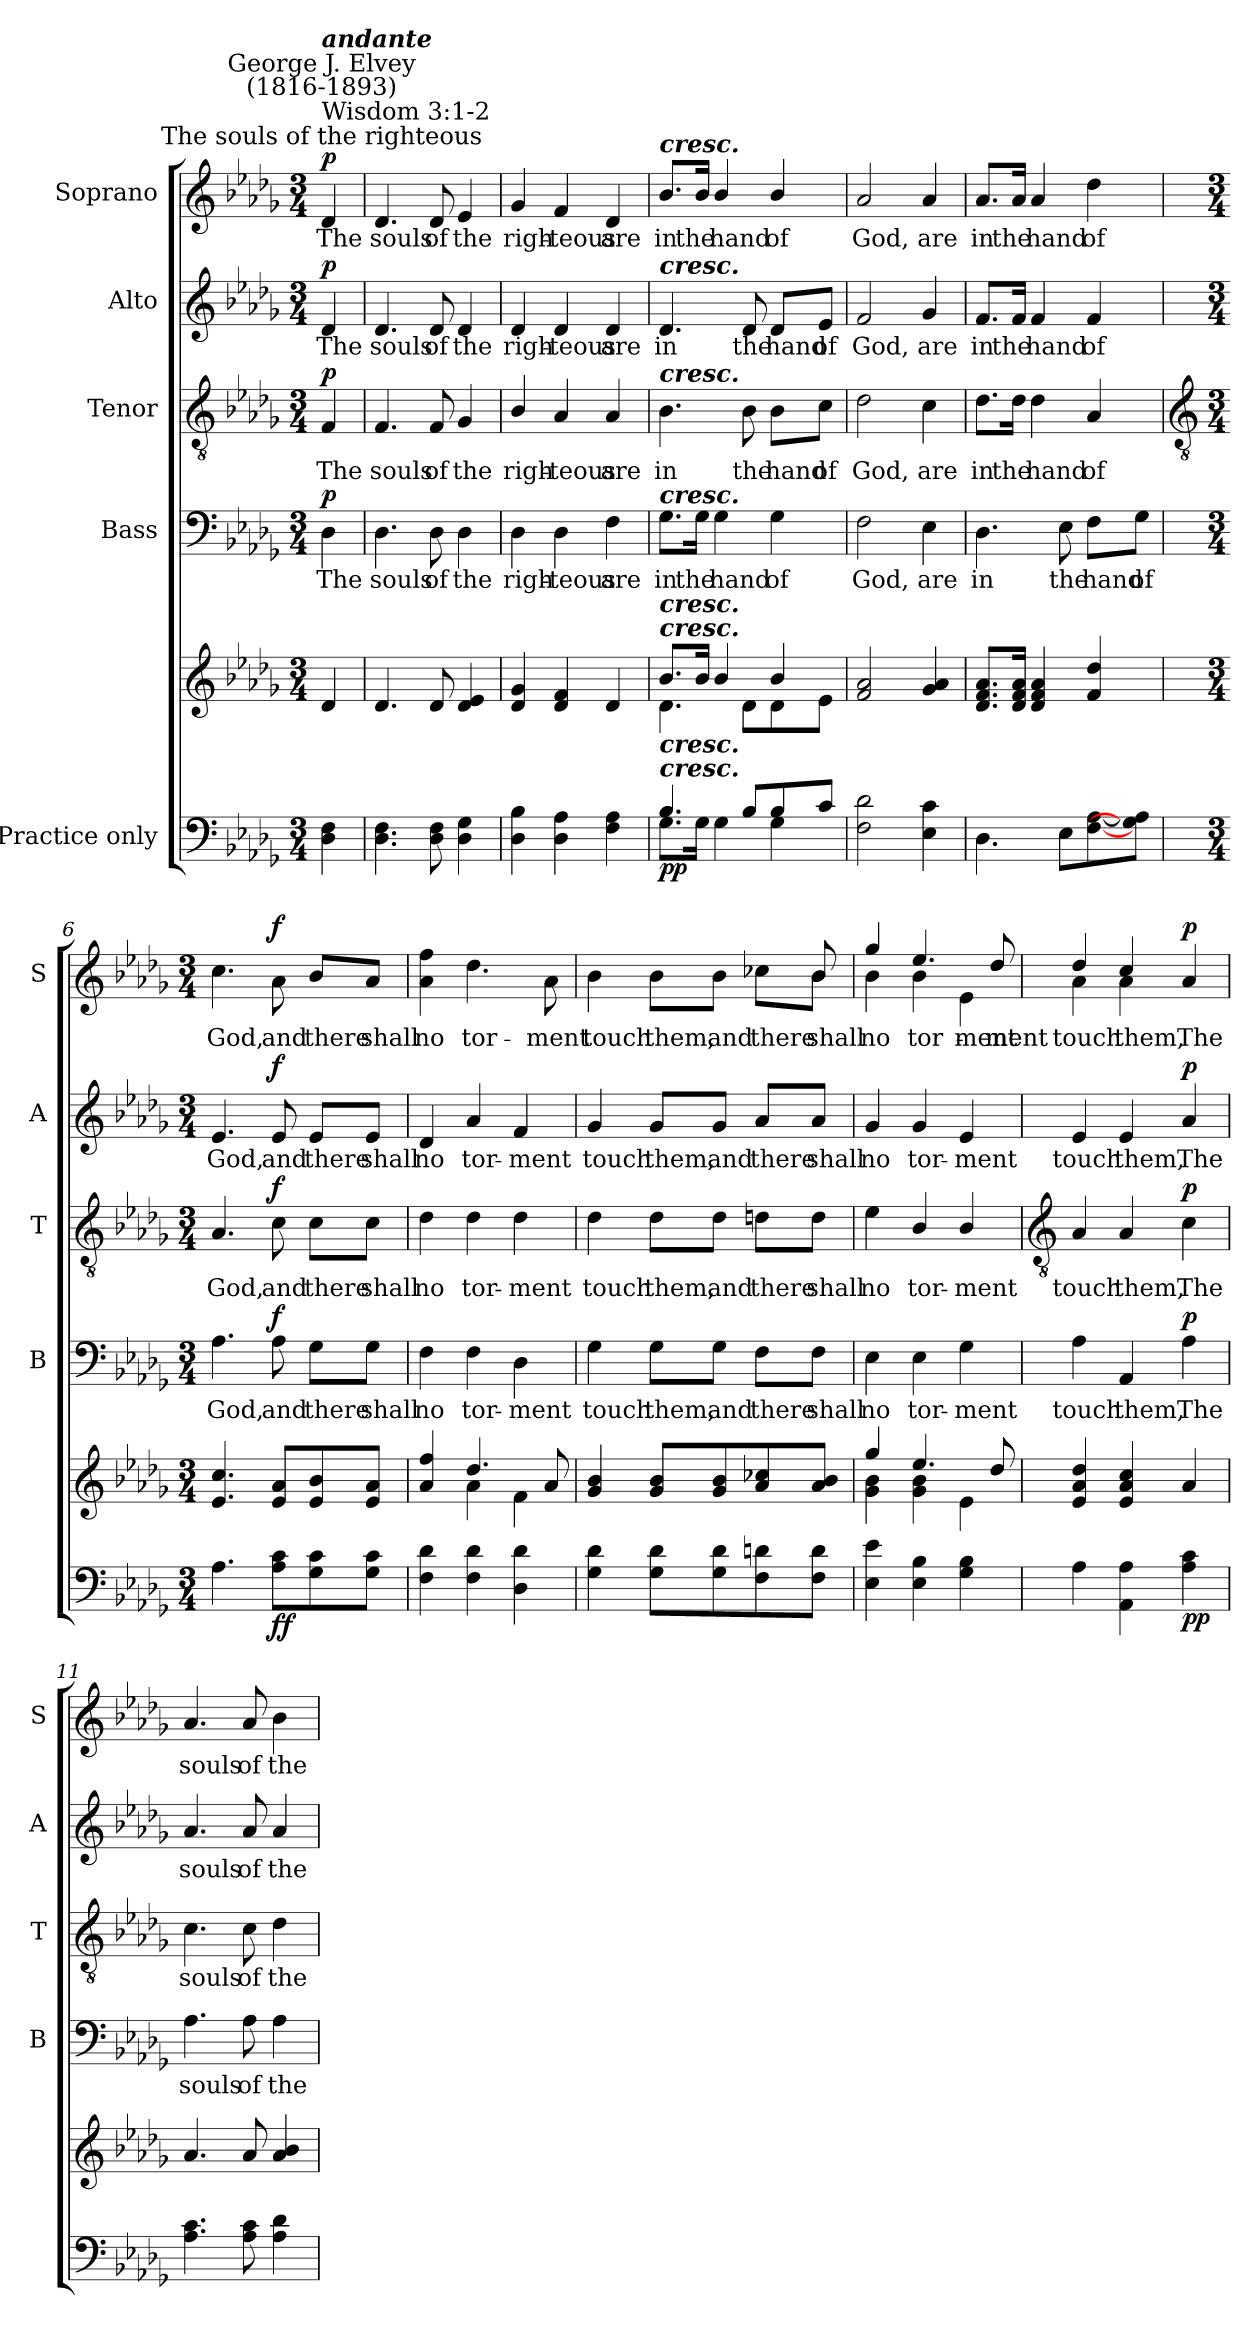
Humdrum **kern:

**kern	**kern	**dynam	**kern	**text	**dynam	**kern	**text	**dynam	**kern	**text	**dynam	**kern	**text	**dynam
*part5	*part5	*part5	*part4	*part4	*part4	*part3	*part3	*part3	*part2	*part2	*part2	*part1	*part1	*part1
*staff6	*staff5	*staff5/6	*staff4	*staff4	*staff4	*staff3	*staff3	*staff3	*staff2	*staff2	*staff2	*staff1	*staff1	*staff1
*I"Practice only	*	*	*I"Bass	*	*	*I"Tenor	*	*	*I"Alto	*	*	*I"Soprano	*	*
*	*	*	*I'B	*	*	*I'T	*	*	*I'A	*	*	*I'S	*	*
*clefF4	*clefG2	*	*clefF4	*	*	*clefGv2	*	*	*clefG2	*	*	*clefG2	*	*
*k[b-e-a-d-g-]	*k[b-e-a-d-g-]	*	*k[b-e-a-d-g-]	*	*	*k[b-e-a-d-g-]	*	*	*k[b-e-a-d-g-]	*	*	*k[b-e-a-d-g-]	*	*
*D-:	*D-:	*	*D-:	*	*	*D-:	*	*	*D-:	*	*	*D-:	*	*
*M3/4	*M3/4	*	*M3/4	*	*	*M3/4	*	*	*M3/4	*	*	*M3/4	*	*
*MM72	*MM72	*	*MM72	*	*	*MM72	*	*	*MM72	*	*	*MM72	*	*
=	=	=	=	=	=	=	=	=	=	=	=	=	=	=
*^	*^	*	*	*	*	*	*	*	*	*	*	*	*	*
!	!	!	!	!	!	!	!	!	!	!	!	!	!	!LO:TX:a:cj:t=The souls of the righteous	!	!
!	!	!	!	!	!	!	!	!	!	!	!	!	!	!LO:TX:a:t=Wisdom 3&colon;1-2	!	!
!	!	!	!	!	!	!	!	!	!	!	!	!	!	!LO:TX:a:cj:t=George J. Elvey\n(1816-1893)	!	!
!	!	!	!	!	!	!	!	!	!	!	!	!	!	!LO:TX:a:Bi:t=andante	!	!
!	!	!	!	!LO:DY:b=2	!	!LO:LY:b	!	!	!LO:LY:b	!	!	!LO:LY:b	!	!	!LO:LY:b	!
!	!	!	!	!LO:DY:n=1:b	!	!	!	!	!	!	!	!	!	!	!	!
!	!	!	!	!LO:DY:n=2:b	!	!	!LO:DY:b	!	!	!LO:DY:b	!	!	!LO:DY:b	!	!	!LO:DY:b
4ryy	4D-\ 4F\	4d-/	4ryy	p f p	4D-	The	p	4F	The	p	4d-	The	p	4d-	The	p
=1	=1	=1	=1	=1	=1	=1	=1	=1	=1	=1	=1	=1	=1	=1	=1	=1
!	!	!	!	!	!	!LO:LY:b	!	!	!LO:LY:b	!	!	!LO:LY:b	!	!	!LO:LY:b	!
2.ryy	4.D-\ 4.F\	4.d-/	2.ryy	.	4.D-	souls	.	4.F	souls	.	4.d-	souls	.	4.d-	souls	.
!	!	!	!	!	!	!LO:LY:b	!	!	!LO:LY:b	!	!	!LO:LY:b	!	!	!LO:LY:b	!
.	8D-\ 8F\	8d-/	.	.	8D-	of	.	8F	of	.	8d-	of	.	8d-	of	.
!	!	!	!	!	!	!LO:LY:b	!	!	!LO:LY:b	!	!	!LO:LY:b	!	!	!LO:LY:b	!
.	4D-\ 4G-\	4d-/ 4e-/	.	.	4D-	the	.	4G-	the	.	4d-	the	.	4e-	the	.
=2	=2	=2	=2	=2	=2	=2	=2	=2	=2	=2	=2	=2	=2	=2	=2	=2
!	!	!	!	!	!	!LO:LY:b	!	!	!LO:LY:b	!	!	!LO:LY:b	!	!	!LO:LY:b	!
2.ryy	4D-\ 4B-\	4d-/ 4g-/	2.ryy	.	4D-	righ-	.	4B-/	righ-	.	4d-	righ-	.	4g-	righ-	.
!	!	!	!	!	!	!LO:LY:b	!	!	!LO:LY:b	!	!	!LO:LY:b	!	!	!LO:LY:b	!
.	4D-\ 4A-\	4d-/ 4f/	.	.	4D-	-teous	.	4A-	-teous	.	4d-	-teous	.	4f	-teous	.
!	!	!	!	!	!	!LO:LY:b	!	!	!LO:LY:b	!	!	!LO:LY:b	!	!	!LO:LY:b	!
.	4F\ 4A-\	4d-/	.	.	4F	are	.	4A-	are	.	4d-	are	.	4d-	are	.
=3	=3	=3	=3	=3	=3	=3	=3	=3	=3	=3	=3	=3	=3	=3	=3	=3
!	!	!	!	!	!	!	!	!	!	!	!	!	!	!LO:TX:a:Bi:t=cresc.	!	!
!	!	!	!	!	!	!	!	!	!	!	!LO:TX:a:Bi:t=cresc.	!	!	!	!	!
!	!	!	!	!	!	!	!	!LO:TX:a:Bi:t=cresc.	!	!	!	!	!	!	!	!
!	!	!	!	!	!LO:TX:a:Bi:t=cresc.	!	!	!	!	!	!	!	!	!	!	!
!	!	!LO:TX:a:Bi:t=cresc.	!	!	!	!	!	!	!	!	!	!	!	!	!	!
!	!	!LO:TX:a:Bi:t=cresc.	!	!	!	!	!	!	!	!	!	!	!	!	!	!
!LO:TX:a:Bi:t=cresc.	!	!	!	!	!	!	!	!	!	!	!	!	!	!	!	!
!LO:TX:a:Bi:t=cresc.	!	!	!	!	!	!	!	!	!	!	!	!	!	!	!	!
!	!	!	!	!LO:DY:b=2	!	!LO:LY:b	!	!	!LO:LY:b	!	!	!LO:LY:b	!	!	!LO:LY:b	!
!	!	!	!	!LO:DY:n=1:b	!	!	!	!	!	!	!	!	!	!	!	!
4.B-/	8.G-\L	8.b-/L	4.d-\	p p	8.G-\L	in	.	4.B-	in	.	4.d-	in	.	8.b-/L	in	.
!	!	!	!	!	!	!LO:LY:b	!	!	!	!	!	!	!	!	!LO:LY:b	!
.	16G-\J	16b-/J	.	.	16G-\Jk	the	.	.	.	.	.	.	.	16b-/Jk	the	.
!	!	!	!	!	!	!LO:LY:b	!	!	!	!	!	!	!	!	!LO:LY:b	!
.	4G-\	4b-/	.	.	4G-\	hand	.	.	.	.	.	.	.	4b-/	hand	.
!	!	!	!	!	!	!	!	!	!LO:LY:b	!	!	!LO:LY:b	!	!	!	!
8B-/L	.	.	8d-\L	.	.	.	.	8B-	the	.	8d-	the	.	.	.	.
!	!	!	!	!	!	!LO:LY:b	!	!	!LO:LY:b	!	!	!LO:LY:b	!	!	!LO:LY:b	!
8B-/	4G-\	4b-/	8d-\	.	4G-\	of	.	8B-\L	hand	.	8d-/L	hand	.	4b-/	of	.
!	!	!	!	!	!	!	!	!	!LO:LY:b	!	!	!LO:LY:b	!	!	!	!
8c/J	.	.	8e-\J	.	.	.	.	8c\J	of	.	8e-/J	of	.	.	.	.
=4	=4	=4	=4	=4	=4	=4	=4	=4	=4	=4	=4	=4	=4	=4	=4	=4
!	!	!	!LO:N:vis=1	!	!	!LO:LY:b	!	!	!LO:LY:b	!	!	!LO:LY:b	!	!	!LO:LY:b	!
2.ryy	2F\ 2d-\	2f/ 2a-/	2.ryy	.	2F	God,	.	2d-	God,	.	2f	God,	.	2a-	God,	.
!	!	!	!	!	!	!LO:LY:b	!	!	!LO:LY:b	!	!	!LO:LY:b	!	!	!LO:LY:b	!
.	4E-\ 4c\	4g-/ 4a-/	.	.	4E-	are	.	4c	are	.	4g-	are	.	4a-	are	.
=5	=5	=5	=5	=5	=5	=5	=5	=5	=5	=5	=5	=5	=5	=5	=5	=5
!	!	!	!LO:N:vis=1	!	!	!LO:LY:b	!	!	!LO:LY:b	!	!	!LO:LY:b	!	!	!LO:LY:b	!
2.ryy	4.D-\	8.d-/ 8.f/ 8.a-/L	2.ryy	.	4.D-	in	.	8.d-\L	in	.	8.f/L	in	.	8.a-/L	in	.
!	!	!	!	!	!	!	!	!	!LO:LY:b	!	!	!LO:LY:b	!	!	!LO:LY:b	!
.	.	16d-/ 16f/ 16a-/J	.	.	.	.	.	16d-\Jk	the	.	16f/Jk	the	.	16a-/Jk	the	.
!	!	!	!	!	!	!	!	!	!LO:LY:b	!	!	!LO:LY:b	!	!	!LO:LY:b	!
.	.	4d-/ 4f/ 4a-/	.	.	.	.	.	4d-	hand	.	4f	hand	.	4a-	hand	.
!	!	!	!	!	!	!LO:LY:b	!	!	!	!	!	!	!	!	!	!
.	8E-\L	.	.	.	8E-	the	.	.	.	.	.	.	.	.	.	.
!	!	!	!	!	!	!LO:LY:b	!	!	!LO:LY:b	!	!	!LO:LY:b	!	!	!LO:LY:b	!
.	[8F\ [8A-\	4f/ 4dd-/	.	.	8F\L	hand	.	4A-	of	.	4f	of	.	4dd-	of	.
!	!	!	!	!	!	!LO:LY:b	!	!	!	!	!	!	!	!	!	!
.	8G-\] 8A-\]J	.	.	.	8G-\J	of	.	.	.	.	.	.	.	.	.	.
*v	*v	*	*	*	*	*	*	*	*	*	*	*	*	*	*	*
!!LO:LB:g=z
=6	=6	=6	=6	=6	=6	=6	=6	=6	=6	=6	=6	=6	=6	=6	=6
*	*	*	*	*	*	*	*clefGv2	*	*	*	*	*	*	*	*
*M3/4	*M3/4	*	*	*M3/4	*	*	*M3/4	*	*	*M3/4	*	*	*M3/4	*	*
*^	*	*	*	*	*	*	*	*	*	*	*	*	*	*	*
!	!	!	!LO:N:vis=1	!	!	!LO:LY:b	!	!	!LO:LY:b	!	!	!LO:LY:b	!	!LO:N:vis=1	!LO:LY:b	!
*v	*v	*	*	*	*	*	*	*	*	*	*	*	*	*^	*	*
4.A-	4.e-/ 4.cc/	2.ryy	.	4.A-	God,	.	4.A-	God,	.	4.e-	God,	.	2.ryy	4.cc	God,	.
!	!	!	!LO:DY:b=2	!	!LO:LY:b	!	!	!LO:LY:b	!	!	!LO:LY:b	!	!	!	!LO:LY:b	!
!	!	!	!LO:DY:n=1:b	!	!	!LO:DY:b	!	!	!LO:DY:b	!	!	!LO:DY:b	!	!	!	!LO:DY:b
8A- 8cL	8e-/ 8a-/L	.	f f	8A-	and	f	8c	and	f	8e-	and	f	.	8a-	and	f
!	!	!	!	!	!LO:LY:b	!	!	!LO:LY:b	!	!	!LO:LY:b	!	!	!	!LO:LY:b	!
8G- 8c	8e-/ 8b-/	.	.	8G-\L	there	.	8c\L	there	.	8e-/L	there	.	.	8b-/L	there	.
!	!	!	!	!	!LO:LY:b	!	!	!LO:LY:b	!	!	!LO:LY:b	!	!	!	!LO:LY:b	!
8G- 8cJ	8e-/ 8a-/J	.	.	8G-\J	shall	.	8c\J	shall	.	8e-/J	shall	.	.	8a-/J	shall	.
=7	=7	=7	=7	=7	=7	=7	=7	=7	=7	=7	=7	=7	=7	=7	=7	=7
!	!	!	!	!	!LO:LY:b	!	!	!LO:LY:b	!	!	!LO:LY:b	!	!LO:N:vis=1	!	!LO:LY:b	!
4F 4d-	4a-/ 4ff/	4ryy	.	4F	no	.	4d-	no	.	4d-	no	.	2.ryy	4a- 4ff	no	.
!	!	!	!	!	!LO:LY:b	!	!	!LO:LY:b	!	!	!LO:LY:b	!	!	!	!LO:LY:b	!
4F 4d-	4.dd-/	4a-\	.	4F	tor-	.	4d-	tor-	.	4a-	tor-	.	.	4.dd-	tor-	.
!	!	!	!	!	!LO:LY:b	!	!	!LO:LY:b	!	!	!LO:LY:b	!	!	!	!	!
4D- 4d-	.	4f\	.	4D-	-ment	.	4d-	-ment	.	4f	-ment	.	.	.	.	.
!	!	!	!	!	!	!	!	!	!	!	!	!	!	!	!LO:LY:b	!
.	8a-/	.	.	.	.	.	.	.	.	.	.	.	.	8a-	-ment	.
=8	=8	=8	=8	=8	=8	=8	=8	=8	=8	=8	=8	=8	=8	=8	=8	=8
!	!	!	!	!	!LO:LY:b	!	!	!LO:LY:b	!	!	!LO:LY:b	!	!	!	!LO:LY:b	!
4G- 4d-	4g-/ 4b-/	2ryy	.	4G-	touch	.	4d-	touch	.	4g-	touch	.	2ryy	4b-	touch	.
!	!	!	!	!	!LO:LY:b	!	!	!LO:LY:b	!	!	!LO:LY:b	!	!	!	!LO:LY:b	!
8G- 8d-L	8g-/ 8b-/L	.	.	8G-\L	them,	.	8d-\L	them,	.	8g-/L	them,	.	.	8b-\L	them,	.
!	!	!	!	!	!LO:LY:b	!	!	!LO:LY:b	!	!	!LO:LY:b	!	!	!	!LO:LY:b	!
8G- 8d-	8g-/ 8b-/	.	.	8G-\J	and	.	8d-\J	and	.	8g-/J	and	.	.	8b-\J	and	.
!	!	!	!	!	!LO:LY:b	!	!	!LO:LY:b	!	!	!LO:LY:b	!	!	!	!LO:LY:b	!
8F 8dn	8a-/ 8cc-X/	8ryy	.	8F\L	there	.	8dn\L	there	.	8a-/L	there	.	8ryy	8cc-X\L	there	.
!	!	!	!	!	!LO:LY:b	!	!	!LO:LY:b	!	!	!LO:LY:b	!	!	!	!LO:LY:a	!
!	!	!	!	!	!	!	!	!	!	!	!	!	!	!	!LO:LY:b	!
8F 8dJ	8a-/ 8b-/J	8ryy	.	8F\J	shall	.	8d\J	shall	.	8a-/J	shall	.	8b-/	8b-\J	shall	.
=9	=9	=9	=9	=9	=9	=9	=9	=9	=9	=9	=9	=9	=9	=9	=9	=9
!	!	!	!	!	!LO:LY:b	!	!	!LO:LY:b	!	!	!LO:LY:b	!	!	!	!LO:LY:a	!
!	!	!	!	!	!	!	!	!	!	!	!	!	!	!	!LO:LY:b	!
4E- 4e-	4gg-/	4g-\ 4b-\	.	4E-	no	.	4e-	no	.	4g-	no	.	4gg-/	4b-	no	.
!	!	!	!	!	!LO:LY:b	!	!	!LO:LY:b	!	!	!LO:LY:b	!	!	!	!LO:LY:a	!
!	!	!	!	!	!	!	!	!	!	!	!	!	!	!	!LO:LY:b	!
4E- 4B-	4.ee-/	4g-\ 4b-\	.	4E-	tor-	.	4B-/	tor-	.	4g-	tor-	.	4.ee-/	4b-	tor-	.
!	!	!	!	!	!LO:LY:b	!	!	!LO:LY:b	!	!	!LO:LY:b	!	!	!	!LO:LY:b	!
4G- 4B-	.	4e-\	.	4G-	-ment	.	4B-/	-ment	.	4e-	-ment	.	.	4e-\	-ment	.
!	!	!	!	!	!	!	!	!	!	!	!	!	!	!	!LO:LY:a	!
.	8dd-/	.	.	.	.	.	.	.	.	.	.	.	8dd-/	.	-ment	.
*	*v	*v	*	*	*	*	*	*	*	*	*	*	*	*	*	*
!!LO:LB:g=z	!!
=10	=10	=10	=10	=10	=10	=10	=10	=10	=10	=10	=10	=10	=10	=10	=10
*	*	*	*	*	*	*clefGv2	*	*	*	*	*	*	*	*	*
!	!	!	!	!LO:LY:b	!	!	!LO:LY:b	!	!	!LO:LY:b	!	!	!	!LO:LY:a	!
!	!	!	!	!	!	!	!	!	!	!	!	!	!	!LO:LY:b	!
4A-	4e- 4a- 4dd-	.	4A-	touch	.	4A-	touch	.	4e-	touch	.	4dd-/	4a-\	touch	.
!	!	!	!	!LO:LY:b	!	!	!LO:LY:b	!	!	!LO:LY:b	!	!	!	!LO:LY:a	!
!	!	!	!	!	!	!	!	!	!	!	!	!	!	!LO:LY:b	!
4AA- 4A-	4e- 4a- 4cc	.	4AA-	them,	.	4A-	them,	.	4e-	them,	.	4cc/	4a-\	them,	.
!	!	!LO:DY:b=2	!	!LO:LY:b	!	!	!LO:LY:b	!	!	!LO:LY:b	!	!	!	!LO:LY:b	!
!	!	!LO:DY:n=1:b	!	!	!LO:DY:b	!	!	!LO:DY:b	!	!	!LO:DY:b	!	!	!	!LO:DY:b
4A- 4c	4a-/	p p	4A-	The	p	4c	The	p	4a-	The	p	4ryy	4a-/	The	p
=11	=11	=11	=11	=11	=11	=11	=11	=11	=11	=11	=11	=11	=11	=11	=11
!	!	!	!	!LO:LY:b	!	!	!LO:LY:b	!	!	!LO:LY:b	!	!LO:N:vis=1	!	!LO:LY:b	!
4.A- 4.c	4.a-/	.	4.A-	souls	.	4.c	souls	.	4.a-	souls	.	2.ryy	4.a-/	souls	.
!	!	!	!	!LO:LY:b	!	!	!LO:LY:b	!	!	!LO:LY:b	!	!	!	!LO:LY:b	!
8A- 8c	8a-/	.	8A-	of	.	8c	of	.	8a-	of	.	.	8a-/	of	.
!	!	!	!	!LO:LY:b	!	!	!LO:LY:b	!	!	!LO:LY:b	!	!	!	!LO:LY:b	!
4A- 4d-	4a- 4b-	.	4A-	the	.	4d-	the	.	4a-	the	.	.	4b-	the	.
*	*	*	*	*	*	*	*	*	*	*	*	*v	*v	*	*
=	=	=	=	=	=	=	=	=	=	=	=	=	=	=
*-	*-	*-	*-	*-	*-	*-	*-	*-	*-	*-	*-	*-	*-	*-
